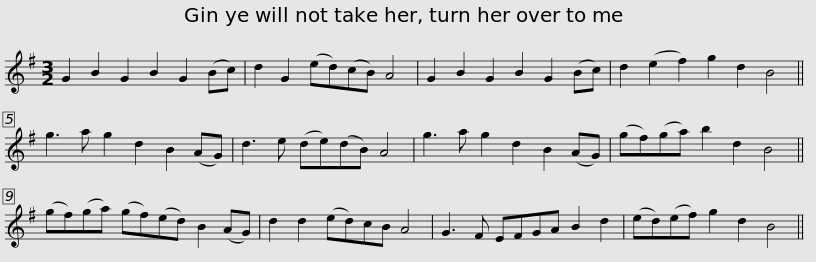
X:1
L:1/8
M:3/2
I:linebreak $
K:G
V:1 treble
V:1
 G2 B2 G2 B2 G2 (Bc) | d2 G2 (ed)(cB) A4 | G2 B2 G2 B2 G2 (Bc) | d2 (e2 f2) g2 d2 B4 || g3 a g2 d2 B2 (AG) |$ %5
 d3 e (de)(dB) A4 | g3 a g2 d2 B2 (AG) | (gf)(ga) b2 d2 B4 || (gf)(ga) (gf)(ed) B2 (AG) | d2 d2 (ed)cB A4 |$ %10
 G3 F EFGA B2 d2 | (ed)(ef) g2 d2 B4 || %12
